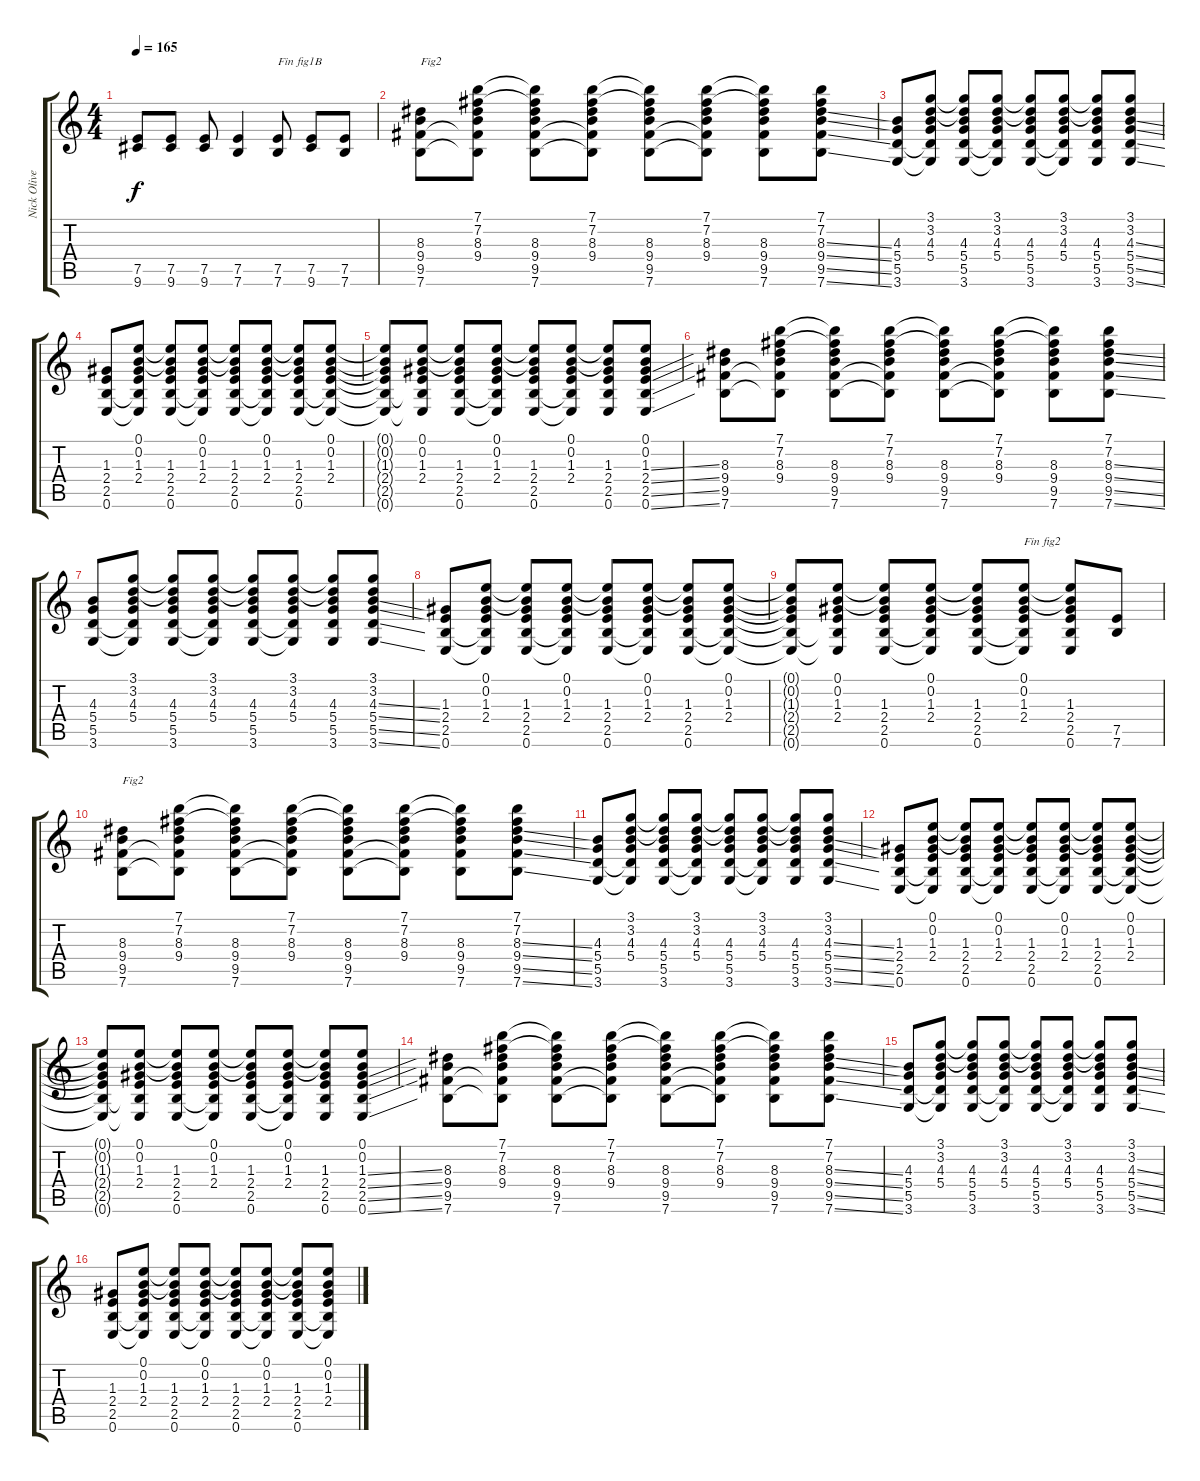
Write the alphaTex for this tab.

\track ("Nick Oliveri" "Nick Olive") {instrument acousticguitarnylon}
\staff {score tabs}
\tuning (E4 B3 G3 D3 A2 E2) {hide}
\ts (4 4)
\tempo 165
\clef g2
\ks c
(7.5 9.6).8{dy f} (7.5 9.6).8 (7.5 9.6).8 (7.5 7.6).4 (7.5 7.6).8{txt "Fin fig1B"} (7.5 9.6).8 (7.5 7.6).8 |
(8.3 9.4 9.5 7.6).8{txt "Fig2"} (7.1 7.2 8.3 9.4 9.5{t} 7.6{t}).8 (7.1{t} 7.2{t} 8.3 9.4 9.5 7.6).8 (7.1 7.2 8.3 9.4 9.5{t} 7.6{t}).8 (7.1{t} 7.2{t} 8.3 9.4 9.5 7.6).8 (7.1 7.2 8.3 9.4 9.5{t} 7.6{t}).8 (7.1{t} 7.2{t} 8.3 9.4 9.5 7.6).8 (7.1 7.2 8.3{ss} 9.4{ss} 9.5{ss} 7.6{ss}).8 |
(4.3 5.4 5.5 3.6).8 (3.1 3.2 4.3 5.4 5.5{t} 3.6{t}).8 (3.1{t} 3.2{t} 4.3 5.4 5.5 3.6).8 (3.1 3.2 4.3 5.4 5.5{t} 3.6{t}).8 (3.1{t} 3.2{t} 4.3 5.4 5.5 3.6).8 (3.1 3.2 4.3 5.4 5.5{t} 3.6{t}).8 (3.1{t} 3.2{t} 4.3 5.4 5.5 3.6).8 (3.1 3.2 4.3{ss} 5.4{ss} 5.5{ss} 3.6{ss}).8 |
(1.3 2.4 2.5 0.6).8 (0.1 0.2 1.3 2.4 2.5{t} 0.6{t}).8 (0.1{t} 0.2{t} 1.3 2.4 2.5 0.6).8 (0.1 0.2 1.3 2.4 2.5{t} 0.6{t}).8 (0.1{t} 0.2{t} 1.3 2.4 2.5 0.6).8 (0.1 0.2 1.3 2.4 2.5{t} 0.6{t}).8 (0.1{t} 0.2{t} 1.3 2.4 2.5 0.6).8 (0.1 0.2 1.3 2.4 2.5{t} 0.6{t}).8 |
(0.1{t} 0.2{t} 1.3{t} 2.4{t} 2.5{t} 0.6{t}).8 (0.1 0.2 1.3 2.4 2.5{t} 0.6{t}).8 (0.1{t} 0.2{t} 1.3 2.4 2.5 0.6).8 (0.1 0.2 1.3 2.4 2.5{t} 0.6{t}).8 (0.1{t} 0.2{t} 1.3 2.4 2.5 0.6).8 (0.1 0.2 1.3 2.4 2.5{t} 0.6{t}).8 (0.1{t} 0.2{t} 1.3 2.4 2.5 0.6).8 (0.1 0.2 1.3{ss} 2.4{ss} 2.5{ss} 0.6{ss}).8 |
(8.3 9.4 9.5 7.6).8 (7.1 7.2 8.3 9.4 9.5{t} 7.6{t}).8 (7.1{t} 7.2{t} 8.3 9.4 9.5 7.6).8 (7.1 7.2 8.3 9.4 9.5{t} 7.6{t}).8 (7.1{t} 7.2{t} 8.3 9.4 9.5 7.6).8 (7.1 7.2 8.3 9.4 9.5{t} 7.6{t}).8 (7.1{t} 7.2{t} 8.3 9.4 9.5 7.6).8 (7.1 7.2 8.3{ss} 9.4{ss} 9.5{ss} 7.6{ss}).8 |
(4.3 5.4 5.5 3.6).8 (3.1 3.2 4.3 5.4 5.5{t} 3.6{t}).8 (3.1{t} 3.2{t} 4.3 5.4 5.5 3.6).8 (3.1 3.2 4.3 5.4 5.5{t} 3.6{t}).8 (3.1{t} 3.2{t} 4.3 5.4 5.5 3.6).8 (3.1 3.2 4.3 5.4 5.5{t} 3.6{t}).8 (3.1{t} 3.2{t} 4.3 5.4 5.5 3.6).8 (3.1 3.2 4.3{ss} 5.4{ss} 5.5{ss} 3.6{ss}).8 |
(1.3 2.4 2.5 0.6).8 (0.1 0.2 1.3 2.4 2.5{t} 0.6{t}).8 (0.1{t} 0.2{t} 1.3 2.4 2.5 0.6).8 (0.1 0.2 1.3 2.4 2.5{t} 0.6{t}).8 (0.1{t} 0.2{t} 1.3 2.4 2.5 0.6).8 (0.1 0.2 1.3 2.4 2.5{t} 0.6{t}).8 (0.1{t} 0.2{t} 1.3 2.4 2.5 0.6).8 (0.1 0.2 1.3 2.4 2.5{t} 0.6{t}).8 |
(0.1{t} 0.2{t} 1.3{t} 2.4{t} 2.5{t} 0.6{t}).8 (0.1 0.2 1.3 2.4 2.5{t} 0.6{t}).8 (0.1{t} 0.2{t} 1.3 2.4 2.5 0.6).8 (0.1 0.2 1.3 2.4 2.5{t} 0.6{t}).8 (0.1{t} 0.2{t} 1.3 2.4 2.5 0.6).8 (0.1 0.2 1.3 2.4 2.5{t} 0.6{t}).8{txt "Fin fig2"} (0.1{t} 0.2{t} 1.3 2.4 2.5 0.6).8 (7.5 7.6).8 |
(8.3 9.4 9.5 7.6).8{txt "Fig2"} (7.1 7.2 8.3 9.4 9.5{t} 7.6{t}).8 (7.1{t} 7.2{t} 8.3 9.4 9.5 7.6).8 (7.1 7.2 8.3 9.4 9.5{t} 7.6{t}).8 (7.1{t} 7.2{t} 8.3 9.4 9.5 7.6).8 (7.1 7.2 8.3 9.4 9.5{t} 7.6{t}).8 (7.1{t} 7.2{t} 8.3 9.4 9.5 7.6).8 (7.1 7.2 8.3{ss} 9.4{ss} 9.5{ss} 7.6{ss}).8 |
(4.3 5.4 5.5 3.6).8 (3.1 3.2 4.3 5.4 5.5{t} 3.6{t}).8 (3.1{t} 3.2{t} 4.3 5.4 5.5 3.6).8 (3.1 3.2 4.3 5.4 5.5{t} 3.6{t}).8 (3.1{t} 3.2{t} 4.3 5.4 5.5 3.6).8 (3.1 3.2 4.3 5.4 5.5{t} 3.6{t}).8 (3.1{t} 3.2{t} 4.3 5.4 5.5 3.6).8 (3.1 3.2 4.3{ss} 5.4{ss} 5.5{ss} 3.6{ss}).8 |
(1.3 2.4 2.5 0.6).8 (0.1 0.2 1.3 2.4 2.5{t} 0.6{t}).8 (0.1{t} 0.2{t} 1.3 2.4 2.5 0.6).8 (0.1 0.2 1.3 2.4 2.5{t} 0.6{t}).8 (0.1{t} 0.2{t} 1.3 2.4 2.5 0.6).8 (0.1 0.2 1.3 2.4 2.5{t} 0.6{t}).8 (0.1{t} 0.2{t} 1.3 2.4 2.5 0.6).8 (0.1 0.2 1.3 2.4 2.5{t} 0.6{t}).8 |
(0.1{t} 0.2{t} 1.3{t} 2.4{t} 2.5{t} 0.6{t}).8 (0.1 0.2 1.3 2.4 2.5{t} 0.6{t}).8 (0.1{t} 0.2{t} 1.3 2.4 2.5 0.6).8 (0.1 0.2 1.3 2.4 2.5{t} 0.6{t}).8 (0.1{t} 0.2{t} 1.3 2.4 2.5 0.6).8 (0.1 0.2 1.3 2.4 2.5{t} 0.6{t}).8 (0.1{t} 0.2{t} 1.3 2.4 2.5 0.6).8 (0.1 0.2 1.3{ss} 2.4{ss} 2.5{ss} 0.6{ss}).8 |
(8.3 9.4 9.5 7.6).8 (7.1 7.2 8.3 9.4 9.5{t} 7.6{t}).8 (7.1{t} 7.2{t} 8.3 9.4 9.5 7.6).8 (7.1 7.2 8.3 9.4 9.5{t} 7.6{t}).8 (7.1{t} 7.2{t} 8.3 9.4 9.5 7.6).8 (7.1 7.2 8.3 9.4 9.5{t} 7.6{t}).8 (7.1{t} 7.2{t} 8.3 9.4 9.5 7.6).8 (7.1 7.2 8.3{ss} 9.4{ss} 9.5{ss} 7.6{ss}).8 |
(4.3 5.4 5.5 3.6).8 (3.1 3.2 4.3 5.4 5.5{t} 3.6{t}).8 (3.1{t} 3.2{t} 4.3 5.4 5.5 3.6).8 (3.1 3.2 4.3 5.4 5.5{t} 3.6{t}).8 (3.1{t} 3.2{t} 4.3 5.4 5.5 3.6).8 (3.1 3.2 4.3 5.4 5.5{t} 3.6{t}).8 (3.1{t} 3.2{t} 4.3 5.4 5.5 3.6).8 (3.1 3.2 4.3{ss} 5.4{ss} 5.5{ss} 3.6{ss}).8 |
(1.3 2.4 2.5 0.6).8 (0.1 0.2 1.3 2.4 2.5{t} 0.6{t}).8 (0.1{t} 0.2{t} 1.3 2.4 2.5 0.6).8 (0.1 0.2 1.3 2.4 2.5{t} 0.6{t}).8 (0.1{t} 0.2{t} 1.3 2.4 2.5 0.6).8 (0.1 0.2 1.3 2.4 2.5{t} 0.6{t}).8 (0.1{t} 0.2{t} 1.3 2.4 2.5 0.6).8 (0.1 0.2 1.3 2.4 2.5{t} 0.6{t}).8
